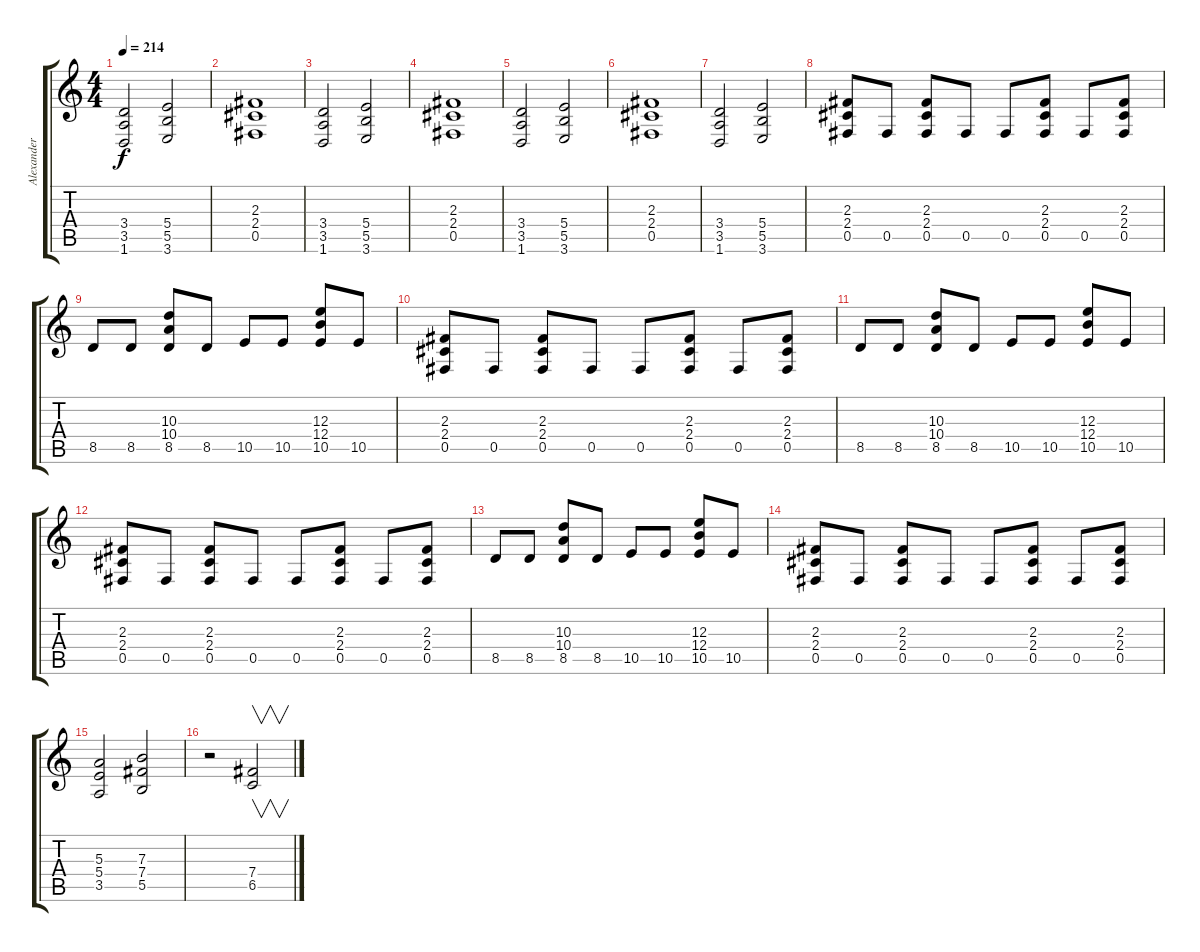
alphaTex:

\track ("Alexander Kuoppala" "Alexander ") {instrument distortionguitar}
\staff {score tabs}
\tuning (Db4 Ab3 E3 B2 Gb2 Db2) {hide}
\ts (4 4)
\tempo 214
\clef g2
\ks c
(3.4 3.5 1.6).2{dy f} (5.4 5.5 3.6).2 |
(2.3 2.4 0.5).1 |
(3.4 3.5 1.6).2 (5.4 5.5 3.6).2 |
(2.3 2.4 0.5).1 |
(3.4 3.5 1.6).2 (5.4 5.5 3.6).2 |
(2.3 2.4 0.5).1 |
(3.4 3.5 1.6).2 (5.4 5.5 3.6).2 |
(2.3 2.4 0.5).8 0.5.8 (2.3 2.4 0.5).8 0.5.8 0.5.8 (2.3 2.4 0.5).8 0.5.8 (2.3 2.4 0.5).8 |
8.5.8 8.5.8 (10.3 10.4 8.5).8 8.5.8 10.5.8 10.5.8 (12.3 12.4 10.5).8 10.5.8 |
(2.3 2.4 0.5).8 0.5.8 (2.3 2.4 0.5).8 0.5.8 0.5.8 (2.3 2.4 0.5).8 0.5.8 (2.3 2.4 0.5).8 |
8.5.8 8.5.8 (10.3 10.4 8.5).8 8.5.8 10.5.8 10.5.8 (12.3 12.4 10.5).8 10.5.8 |
(2.3 2.4 0.5).8 0.5.8 (2.3 2.4 0.5).8 0.5.8 0.5.8 (2.3 2.4 0.5).8 0.5.8 (2.3 2.4 0.5).8 |
8.5.8 8.5.8 (10.3 10.4 8.5).8 8.5.8 10.5.8 10.5.8 (12.3 12.4 10.5).8 10.5.8 |
(2.3 2.4 0.5).8 0.5.8 (2.3 2.4 0.5).8 0.5.8 0.5.8 (2.3 2.4 0.5).8 0.5.8 (2.3 2.4 0.5).8 |
(5.3 5.4 3.5).2 (7.3 7.4 5.5).2 |
r.2 (7.4 6.5).2{v}
